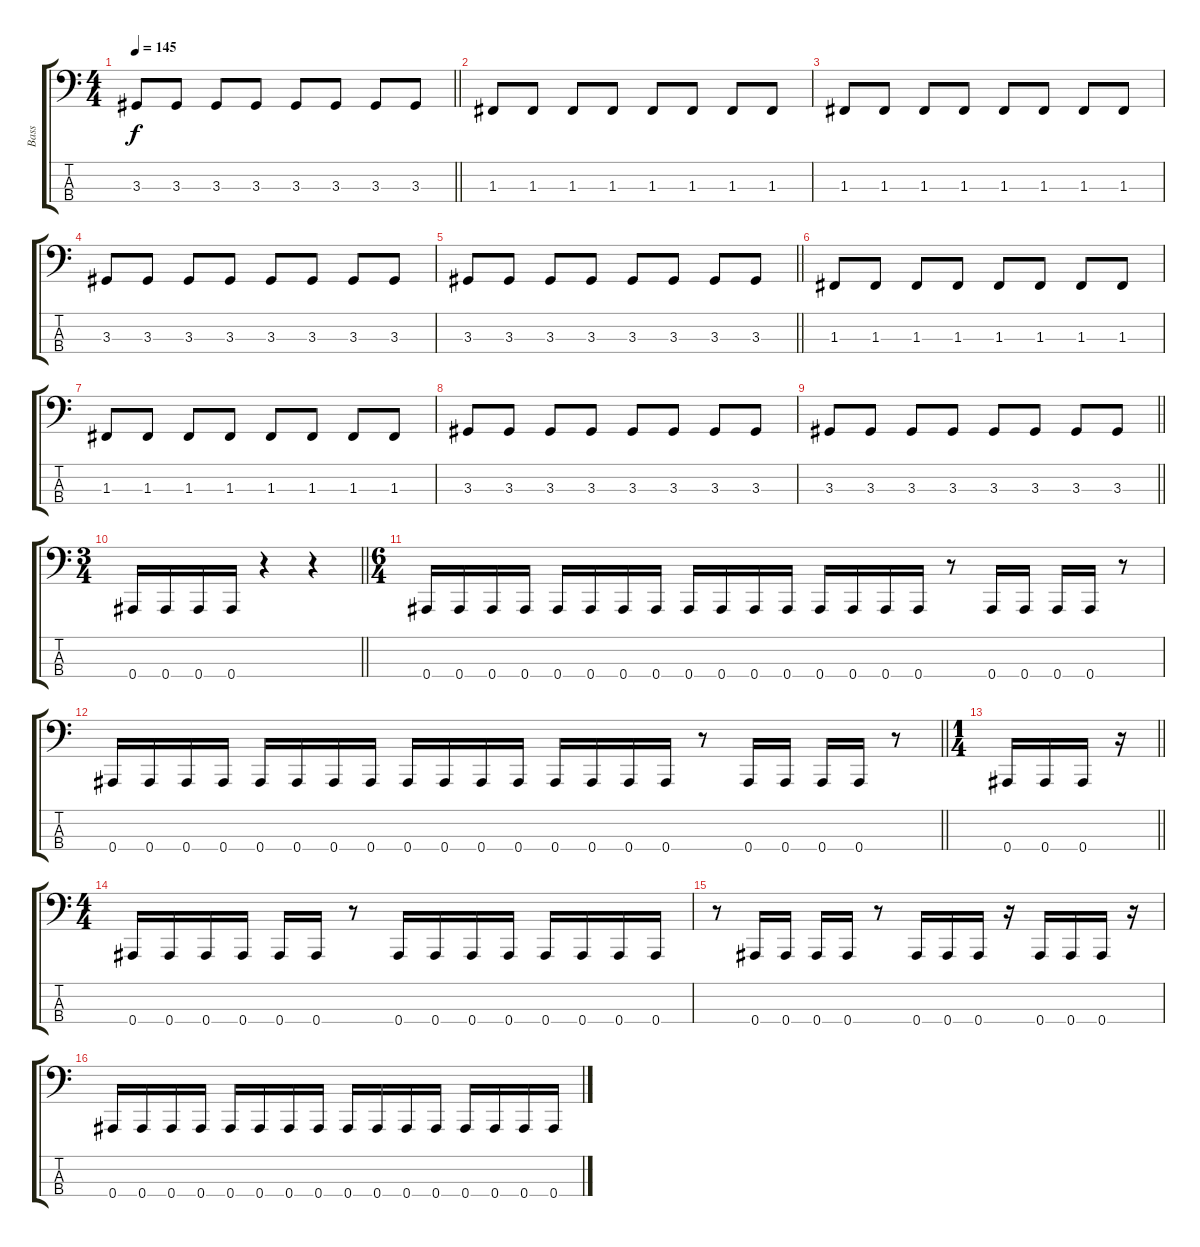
\track ("Bass" "Bass") {instrument electricbassfinger}
\staff {score tabs}
\tuning (Eb2 Bb1 F1 Bb0) {hide}
\ts (4 4)
\tempo 145
\clef f4
\barLineRight lightlight
\ks c
3.3.8{dy f} 3.3.8 3.3.8 3.3.8 3.3.8 3.3.8 3.3.8 3.3.8 |
1.3.8 1.3.8 1.3.8 1.3.8 1.3.8 1.3.8 1.3.8 1.3.8 |
1.3.8 1.3.8 1.3.8 1.3.8 1.3.8 1.3.8 1.3.8 1.3.8 |
3.3.8 3.3.8 3.3.8 3.3.8 3.3.8 3.3.8 3.3.8 3.3.8 |
\barLineRight lightlight
3.3.8 3.3.8 3.3.8 3.3.8 3.3.8 3.3.8 3.3.8 3.3.8 |
1.3.8 1.3.8 1.3.8 1.3.8 1.3.8 1.3.8 1.3.8 1.3.8 |
1.3.8 1.3.8 1.3.8 1.3.8 1.3.8 1.3.8 1.3.8 1.3.8 |
3.3.8 3.3.8 3.3.8 3.3.8 3.3.8 3.3.8 3.3.8 3.3.8 |
\barLineRight lightlight
3.3.8 3.3.8 3.3.8 3.3.8 3.3.8 3.3.8 3.3.8 3.3.8 |
\ts (3 4)
\barLineRight lightlight
0.4.16 0.4.16 0.4.16 0.4.16 r.4 r.4 |
\ts (6 4)
0.4.16 0.4.16 0.4.16 0.4.16 0.4.16 0.4.16 0.4.16 0.4.16 0.4.16 0.4.16 0.4.16 0.4.16 0.4.16 0.4.16 0.4.16 0.4.16 r.8 0.4.16 0.4.16 0.4.16 0.4.16 r.8 |
\barLineRight lightlight
0.4.16 0.4.16 0.4.16 0.4.16 0.4.16 0.4.16 0.4.16 0.4.16 0.4.16 0.4.16 0.4.16 0.4.16 0.4.16 0.4.16 0.4.16 0.4.16 r.8 0.4.16 0.4.16 0.4.16 0.4.16 r.8 |
\ts (1 4)
\barLineRight lightlight
0.4.16 0.4.16 0.4.16 r.16 |
\ts (4 4)
0.4.16 0.4.16 0.4.16 0.4.16 0.4.16 0.4.16 r.8 0.4.16 0.4.16 0.4.16 0.4.16 0.4.16 0.4.16 0.4.16 0.4.16 |
r.8 0.4.16 0.4.16 0.4.16 0.4.16 r.8 0.4.16 0.4.16 0.4.16 r.16 0.4.16 0.4.16 0.4.16 r.16 |
0.4.16 0.4.16 0.4.16 0.4.16 0.4.16 0.4.16 0.4.16 0.4.16 0.4.16 0.4.16 0.4.16 0.4.16 0.4.16 0.4.16 0.4.16 0.4.16
